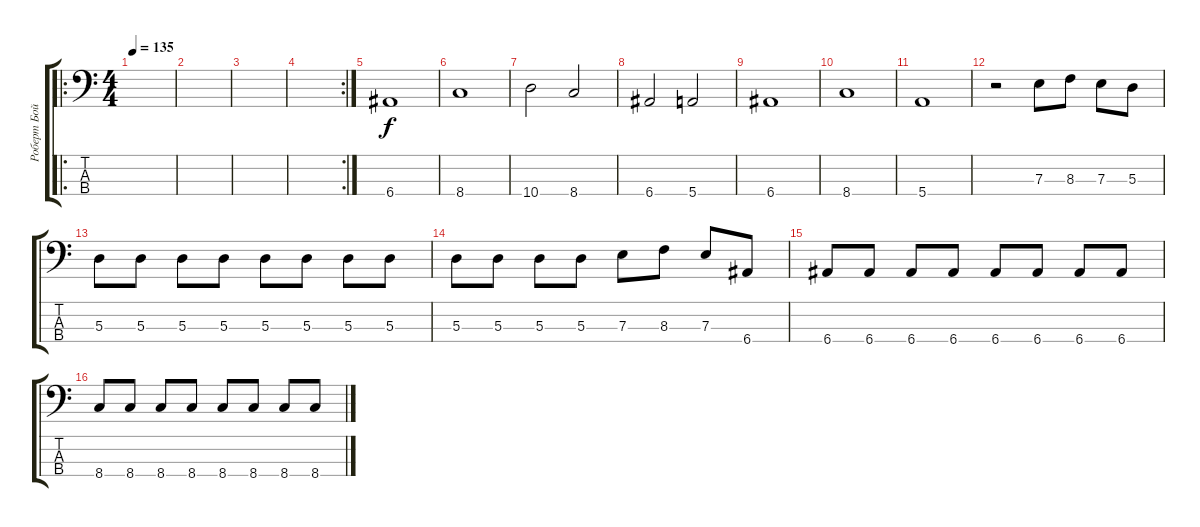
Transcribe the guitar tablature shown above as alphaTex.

\track ("Роберт Бойм" "Роберт Бой") {mute instrument synthbass2}
\staff {score tabs}
\tuning (G2 D2 A1 E1) {hide}
\ro
\ts (4 4)
\tempo 135
\clef f4
\ks c
|
|
|
\rc 2
|
6.4.1 |
8.4.1 |
10.4.2 8.4.2 |
6.4.2 5.4.2 |
6.4.1 |
8.4.1 |
5.4.1 |
r.2 7.3.8{instrument electricbassfinger} 8.3.8 7.3.8 5.3.8 |
5.3.8 5.3.8 5.3.8 5.3.8 5.3.8 5.3.8 5.3.8 5.3.8 |
5.3.8 5.3.8 5.3.8 5.3.8 7.3.8 8.3.8 7.3.8 6.4.8 |
6.4.8 6.4.8 6.4.8 6.4.8 6.4.8 6.4.8 6.4.8 6.4.8 |
8.4.8 8.4.8 8.4.8 8.4.8 8.4.8 8.4.8 8.4.8 8.4.8
